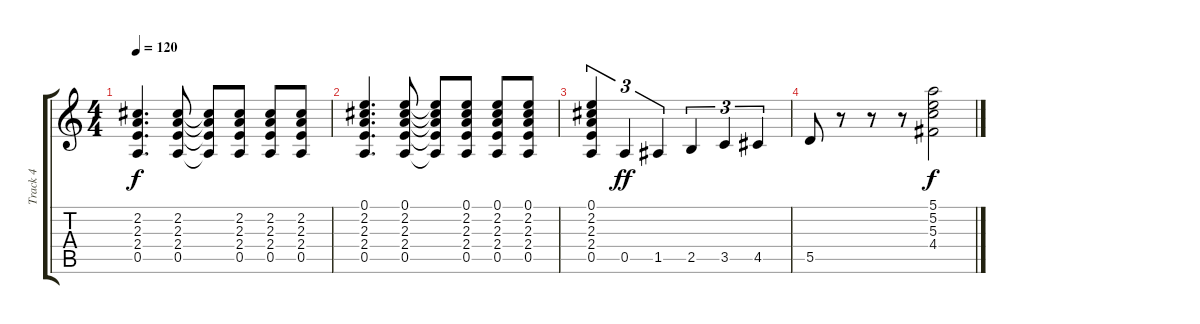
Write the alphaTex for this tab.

\track ("Track 4" "Track 4") {instrument electricguitarclean}
\staff {score tabs}
\tuning (E4 B3 G3 D3 A2 E2) {hide}
\ts (4 4)
\tempo 120
\clef g2
\ks c
(2.2 2.3 2.4 0.5).4{d dy f} (2.2 2.3 2.4 0.5).8 (2.2{t} 2.3{t} 2.4{t} 0.5{t}).8 (2.2 2.3 2.4 0.5).8 (2.2 2.3 2.4 0.5).8 (2.2 2.3 2.4 0.5).8 |
(0.1 2.2 2.3 2.4 0.5).4{d} (0.1 2.2 2.3 2.4 0.5).8 (0.1{t} 2.2{t} 2.3{t} 2.4{t} 0.5{t}).8 (0.1 2.2 2.3 2.4 0.5).8 (0.1 2.2 2.3 2.4 0.5).8 (0.1 2.2 2.3 2.4 0.5).8 |
(0.1 2.2 2.3 2.4 0.5).4{tu (3 2)} 0.5.4{tu (3 2) dy ff} 1.5.4{tu (3 2)} 2.5.4{tu (3 2)} 3.5.4{tu (3 2)} 4.5.4{tu (3 2)} |
5.5.8 r.8 r.8 r.8 (5.1 5.2 5.3 4.4).2{dy f}
